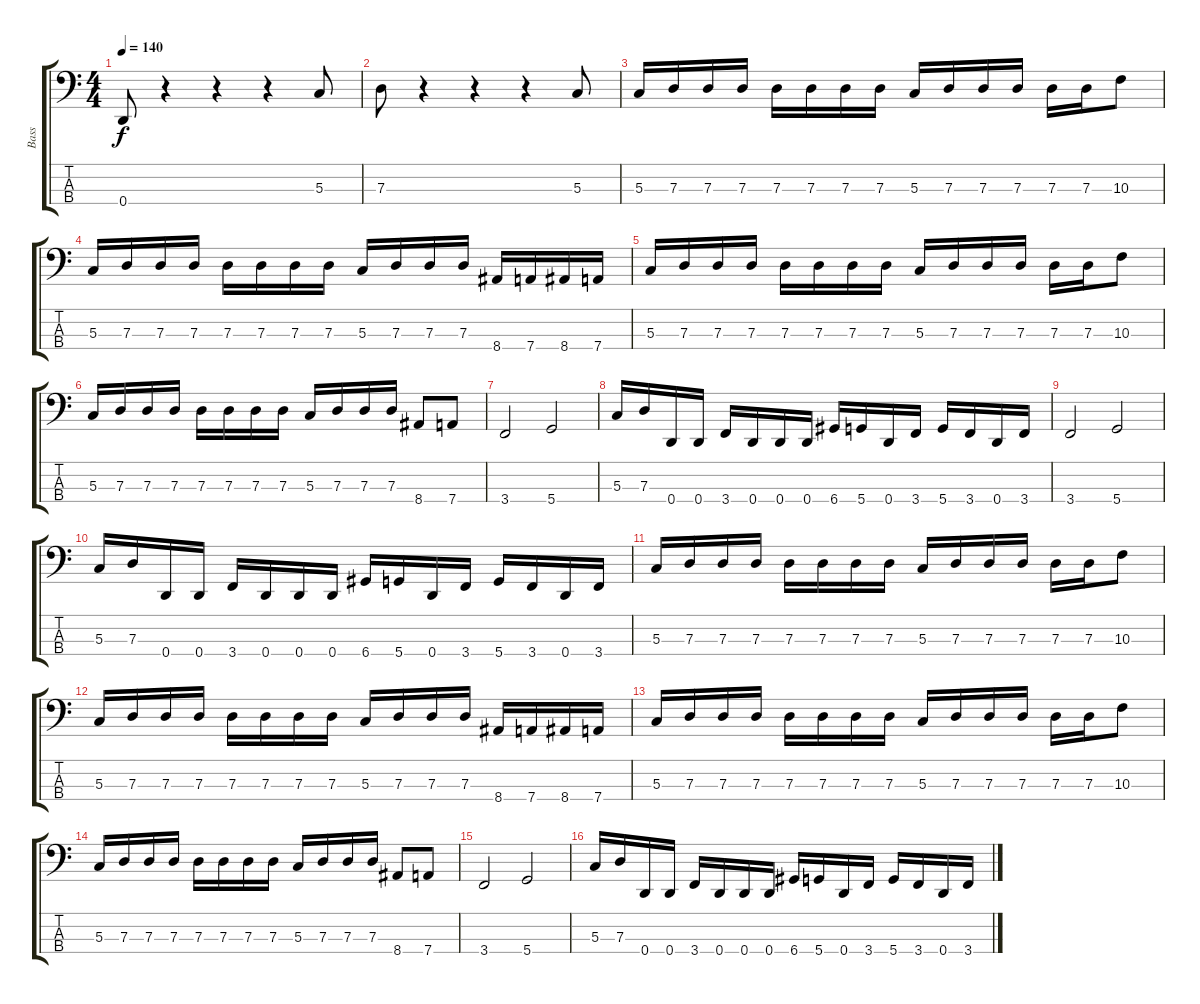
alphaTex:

\track ("Bass" "Bass") {instrument electricbasspick}
\staff {score tabs}
\tuning (F2 C2 G1 D1) {hide}
\ts (4 4)
\tempo 140
\clef f4
\ks c
0.4.8{dy f} r.4 r.4 r.4 5.3.8 |
7.3.8 r.4 r.4 r.4 5.3.8 |
5.3.16 7.3.16 7.3.16 7.3.16 7.3.16 7.3.16 7.3.16 7.3.16 5.3.16 7.3.16 7.3.16 7.3.16 7.3.16 7.3.16 10.3.8 |
5.3.16 7.3.16 7.3.16 7.3.16 7.3.16 7.3.16 7.3.16 7.3.16 5.3.16 7.3.16 7.3.16 7.3.16 8.4.16 7.4.16 8.4.16 7.4.16 |
5.3.16 7.3.16 7.3.16 7.3.16 7.3.16 7.3.16 7.3.16 7.3.16 5.3.16 7.3.16 7.3.16 7.3.16 7.3.16 7.3.16 10.3.8 |
5.3.16 7.3.16 7.3.16 7.3.16 7.3.16 7.3.16 7.3.16 7.3.16 5.3.16 7.3.16 7.3.16 7.3.16 8.4.8 7.4.8 |
3.4.2 5.4.2 |
5.3.16 7.3.16 0.4.16 0.4.16 3.4.16 0.4.16 0.4.16 0.4.16 6.4.16 5.4.16 0.4.16 3.4.16 5.4.16 3.4.16 0.4.16 3.4.16 |
3.4.2 5.4.2 |
5.3.16 7.3.16 0.4.16 0.4.16 3.4.16 0.4.16 0.4.16 0.4.16 6.4.16 5.4.16 0.4.16 3.4.16 5.4.16 3.4.16 0.4.16 3.4.16 |
5.3.16 7.3.16 7.3.16 7.3.16 7.3.16 7.3.16 7.3.16 7.3.16 5.3.16 7.3.16 7.3.16 7.3.16 7.3.16 7.3.16 10.3.8 |
5.3.16 7.3.16 7.3.16 7.3.16 7.3.16 7.3.16 7.3.16 7.3.16 5.3.16 7.3.16 7.3.16 7.3.16 8.4.16 7.4.16 8.4.16 7.4.16 |
5.3.16 7.3.16 7.3.16 7.3.16 7.3.16 7.3.16 7.3.16 7.3.16 5.3.16 7.3.16 7.3.16 7.3.16 7.3.16 7.3.16 10.3.8 |
5.3.16 7.3.16 7.3.16 7.3.16 7.3.16 7.3.16 7.3.16 7.3.16 5.3.16 7.3.16 7.3.16 7.3.16 8.4.8 7.4.8 |
3.4.2 5.4.2 |
5.3.16 7.3.16 0.4.16 0.4.16 3.4.16 0.4.16 0.4.16 0.4.16 6.4.16 5.4.16 0.4.16 3.4.16 5.4.16 3.4.16 0.4.16 3.4.16
